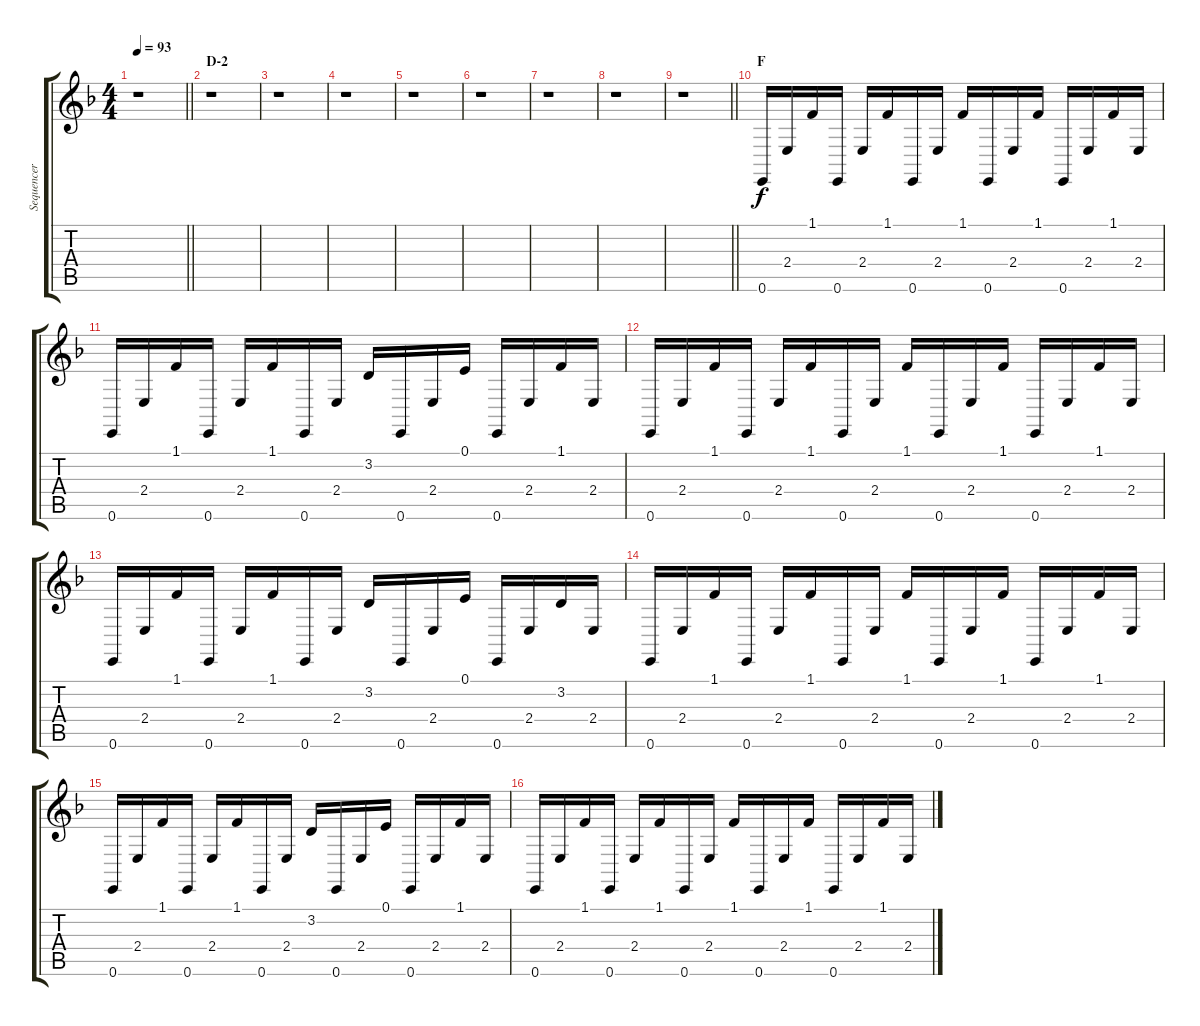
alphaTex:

\track ("Sequencer" "Sequencer") {instrument lead2sawtooth}
\staff {score tabs}
\tuning (E4 B3 G3 D3 A2 E2) {hide}
\ts (4 4)
\tempo 93
\clef g2
\barLineRight lightlight
\ks f
r.1{dy f} |
\section ("" "D-2")
r.1 |
r.1 |
r.1 |
r.1 |
r.1 |
r.1 |
r.1 |
\barLineRight lightlight
r.1 |
\section ("" "F")
0.6.16 2.4.16 1.1.16 0.6.16 2.4.16 1.1.16 0.6.16 2.4.16 1.1.16 0.6.16 2.4.16 1.1.16 0.6.16 2.4.16 1.1.16 2.4.16 |
0.6.16 2.4.16 1.1.16 0.6.16 2.4.16 1.1.16 0.6.16 2.4.16 3.2.16 0.6.16 2.4.16 0.1.16 0.6.16 2.4.16 1.1.16 2.4.16 |
0.6.16 2.4.16 1.1.16 0.6.16 2.4.16 1.1.16 0.6.16 2.4.16 1.1.16 0.6.16 2.4.16 1.1.16 0.6.16 2.4.16 1.1.16 2.4.16 |
0.6.16 2.4.16 1.1.16 0.6.16 2.4.16 1.1.16 0.6.16 2.4.16 3.2.16 0.6.16 2.4.16 0.1.16 0.6.16 2.4.16 3.2.16 2.4.16 |
0.6.16 2.4.16 1.1.16 0.6.16 2.4.16 1.1.16 0.6.16 2.4.16 1.1.16 0.6.16 2.4.16 1.1.16 0.6.16 2.4.16 1.1.16 2.4.16 |
0.6.16 2.4.16 1.1.16 0.6.16 2.4.16 1.1.16 0.6.16 2.4.16 3.2.16 0.6.16 2.4.16 0.1.16 0.6.16 2.4.16 1.1.16 2.4.16 |
0.6.16 2.4.16 1.1.16 0.6.16 2.4.16 1.1.16 0.6.16 2.4.16 1.1.16 0.6.16 2.4.16 1.1.16 0.6.16 2.4.16 1.1.16 2.4.16
